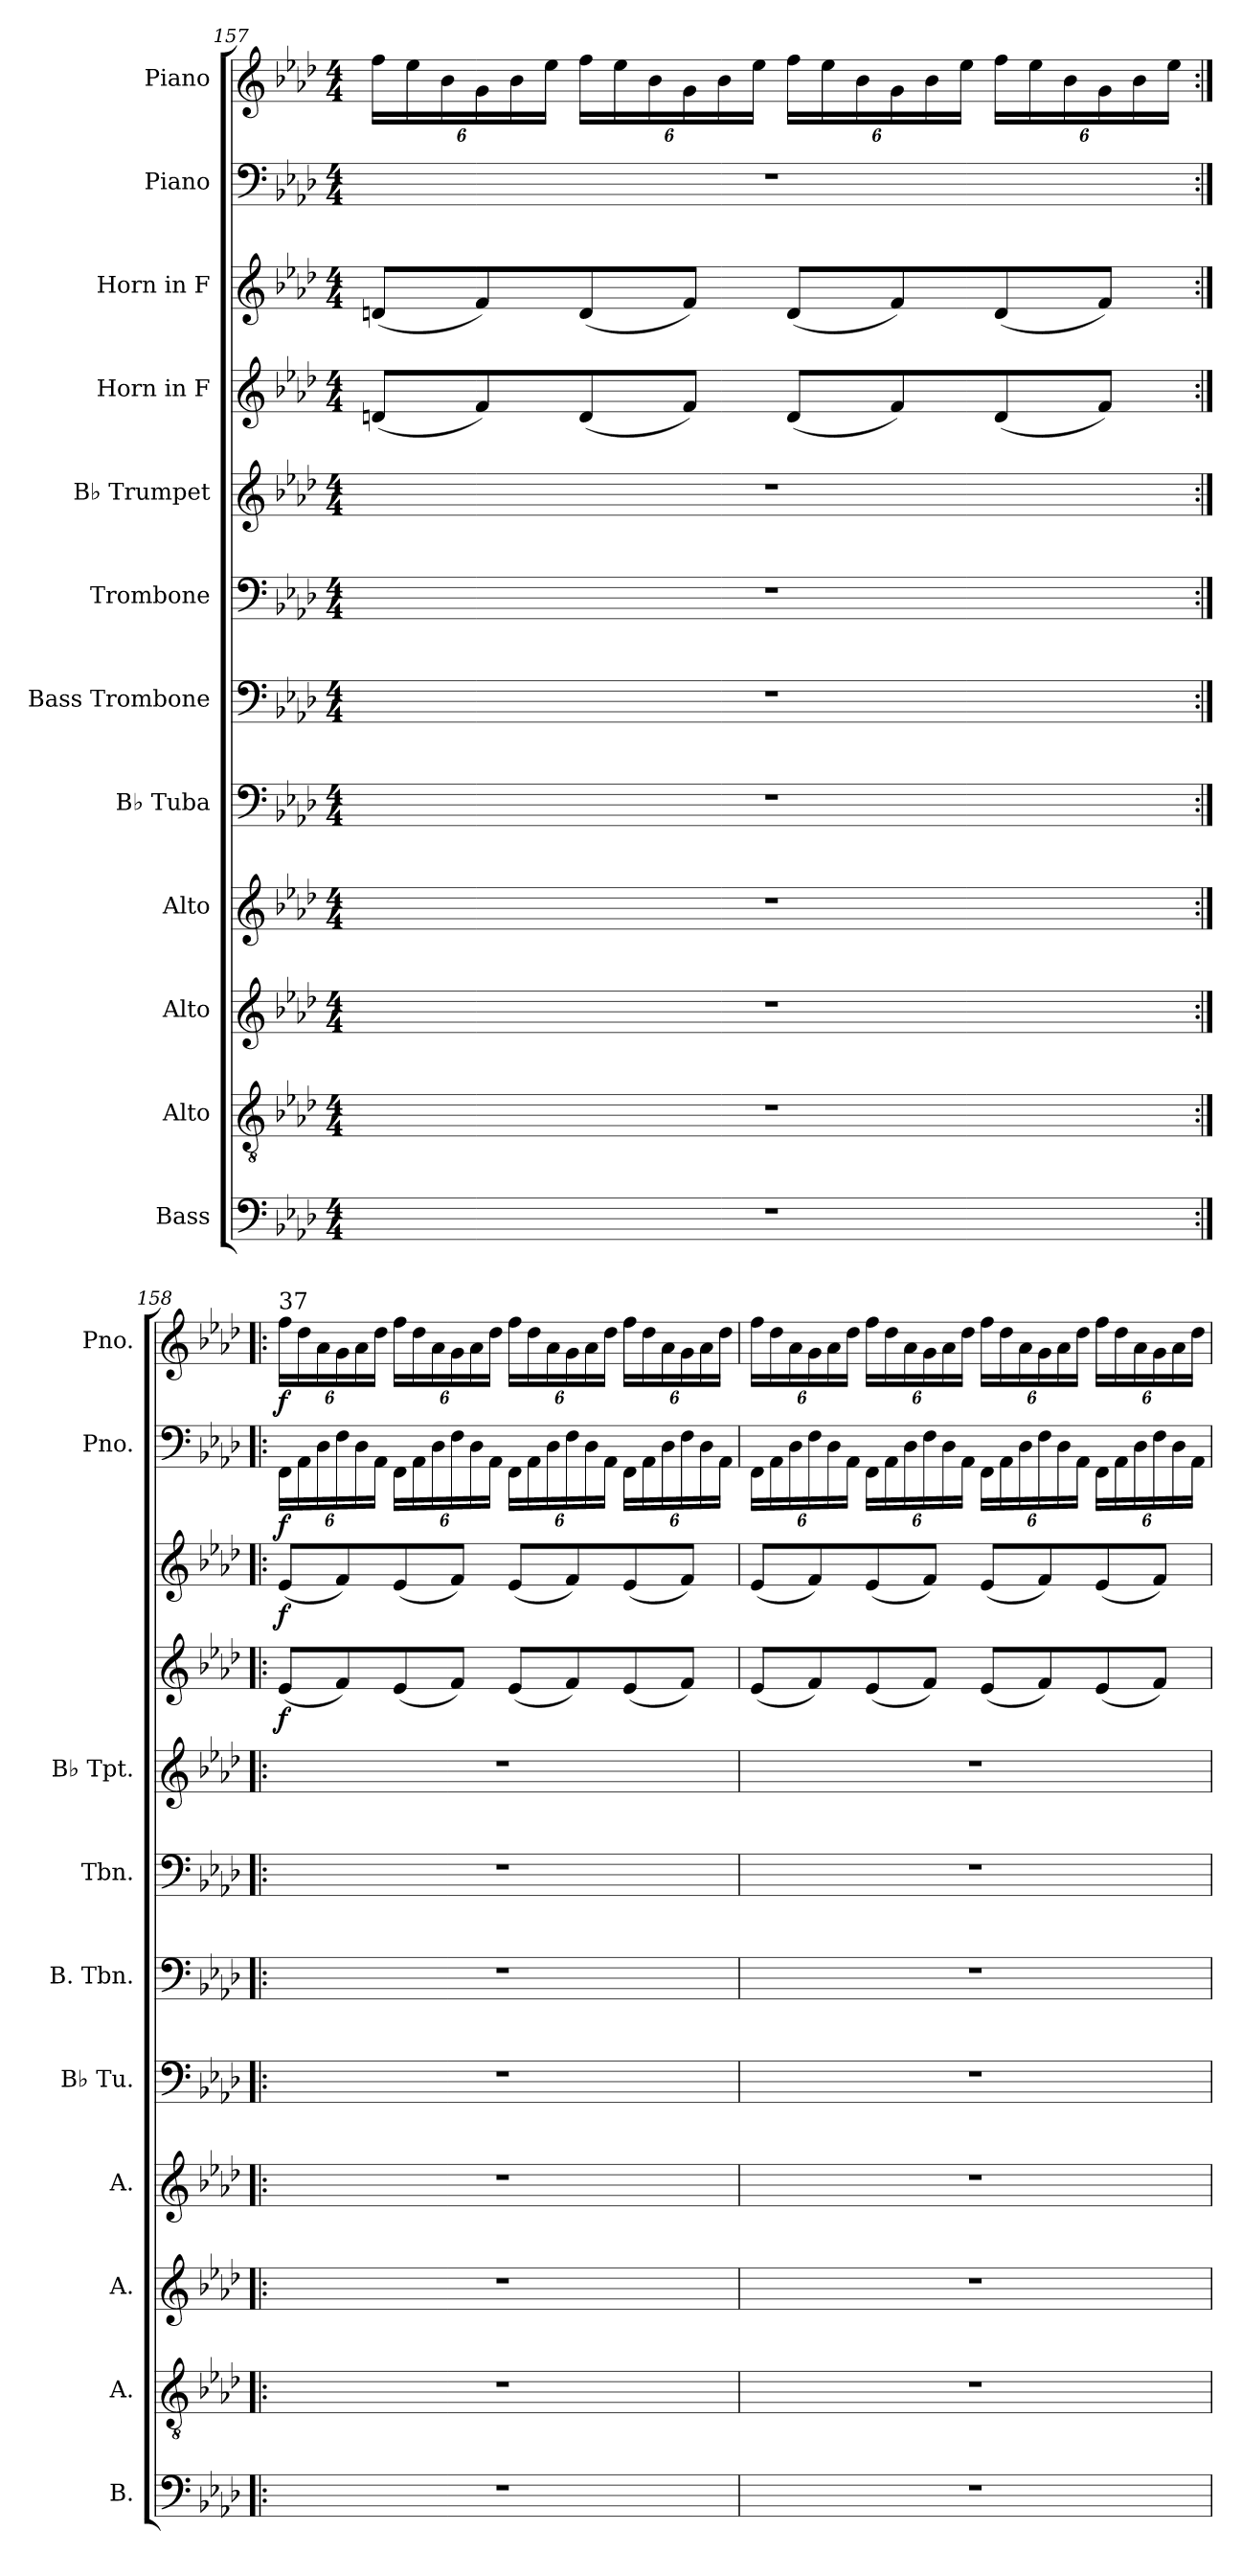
**kern	**kern	**kern	**kern	**kern	**kern	**kern	**kern	**kern	**dynam	**kern	**dynam	**kern	**dynam	**kern	**dynam
*part12	*part11	*part10	*part9	*part8	*part7	*part6	*part5	*part4	*part4	*part3	*part3	*part2	*part2	*part1	*part1
*staff12	*staff11	*staff10	*staff9	*staff8	*staff7	*staff6	*staff5	*staff4	*staff4	*staff3	*staff3	*staff2	*staff2	*staff1	*staff1
*I"Bass	*I"Alto	*I"Alto	*I"Alto	*I"B♭ Tuba	*I"Bass Trombone	*I"Trombone	*I"B♭ Trumpet	*I"Horn in F	*	*I"Horn in F	*	*I"Piano	*	*I"Piano	*
*I'B.	*I'A.	*I'A.	*I'A.	*I'B♭ Tu.	*I'B. Tbn.	*I'Tbn.	*I'B♭ Tpt.	*	*	*	*	*I'Pno.	*	*I'Pno.	*
!!LO:PB:g=z
*clefF4	*clefGv2	*clefG2	*clefG2	*clefF4	*clefF4	*clefF4	*clefG2	*clefG2	*	*clefG2	*	*clefF4	*	*clefG2	*
*	*	*	*	*	*	*	*ITrd1c2	*ITrd4c7	*	*ITrd4c7	*	*	*	*	*
*k[b-e-a-d-]	*k[b-e-a-d-]	*k[b-e-a-d-]	*k[b-e-a-d-]	*k[b-e-a-d-]	*k[b-e-a-d-]	*k[b-e-a-d-]	*k[b-e-a-d-g-c-]	*k[b-e-a-d-g-]	*	*k[b-e-a-d-g-]	*	*k[b-e-a-d-]	*	*k[b-e-a-d-]	*
*M4/4	*M4/4	*M4/4	*M4/4	*M4/4	*M4/4	*M4/4	*M4/4	*M4/4	*	*M4/4	*	*M4/4	*	*M4/4	*
*	*	*	*	*	*	*	*	*	*	*	*	*	*	*Xbrackettup	*
=157	=157	=157	=157	=157	=157	=157	=157	=157	=157	=157	=157	=157	=157	=157	=157
1r	1r	1r	1r	1r	1r	1r	1r	(8Gn/L	.	(8Gn/L	.	1r	.	24ff\LL	.
.	.	.	.	.	.	.	.	.	.	.	.	.	.	24ee-\	.
.	.	.	.	.	.	.	.	.	.	.	.	.	.	24b-\	.
.	.	.	.	.	.	.	.	8B-/)	.	8B-/)	.	.	.	24g\	.
.	.	.	.	.	.	.	.	.	.	.	.	.	.	24b-\	.
.	.	.	.	.	.	.	.	.	.	.	.	.	.	24ee-\JJ	.
.	.	.	.	.	.	.	.	(8G/	.	(8G/	.	.	.	24ff\LL	.
.	.	.	.	.	.	.	.	.	.	.	.	.	.	24ee-\	.
.	.	.	.	.	.	.	.	.	.	.	.	.	.	24b-\	.
.	.	.	.	.	.	.	.	8B-/J)	.	8B-/J)	.	.	.	24g\	.
.	.	.	.	.	.	.	.	.	.	.	.	.	.	24b-\	.
.	.	.	.	.	.	.	.	.	.	.	.	.	.	24ee-\JJ	.
.	.	.	.	.	.	.	.	(8G/L	.	(8G/L	.	.	.	24ff\LL	.
.	.	.	.	.	.	.	.	.	.	.	.	.	.	24ee-\	.
.	.	.	.	.	.	.	.	.	.	.	.	.	.	24b-\	.
.	.	.	.	.	.	.	.	8B-/)	.	8B-/)	.	.	.	24g\	.
.	.	.	.	.	.	.	.	.	.	.	.	.	.	24b-\	.
.	.	.	.	.	.	.	.	.	.	.	.	.	.	24ee-\JJ	.
.	.	.	.	.	.	.	.	(8G/	.	(8G/	.	.	.	24ff\LL	.
.	.	.	.	.	.	.	.	.	.	.	.	.	.	24ee-\	.
.	.	.	.	.	.	.	.	.	.	.	.	.	.	24b-\	.
.	.	.	.	.	.	.	.	8B-/J)	.	8B-/J)	.	.	.	24g\	.
.	.	.	.	.	.	.	.	.	.	.	.	.	.	24b-\	.
.	.	.	.	.	.	.	.	.	.	.	.	.	.	24ee-\JJ	.
!!LO:PB:g=z
=158:|!|:	=158:|!|:	=158:|!|:	=158:|!|:	=158:|!|:	=158:|!|:	=158:|!|:	=158:|!|:	=158:|!|:	=158:|!|:	=158:|!|:	=158:|!|:	=158:|!|:	=158:|!|:	=158:|!|:	=158:|!|:
*	*	*	*	*	*	*	*	*	*	*	*	*Xbrackettup	*	*	*
!	!	!	!	!	!	!	!	!	!	!	!	!	!	!LO:TX:a:t=37	!
!	!	!	!	!	!	!	!	!	!LO:DY:b	!	!LO:DY:b	!	!LO:DY:b	!	!LO:DY:b
1r	1r	1r	1r	1r	1r	1r	1r	(8A-/L	f	(8A-/L	f	24FF\LL	f	24ff\LL	f
.	.	.	.	.	.	.	.	.	.	.	.	24AA-\	.	24dd-\	.
.	.	.	.	.	.	.	.	.	.	.	.	24D-\	.	24a-\	.
.	.	.	.	.	.	.	.	8B-/)	.	8B-/)	.	24F\	.	24g\	.
.	.	.	.	.	.	.	.	.	.	.	.	24D-\	.	24a-\	.
.	.	.	.	.	.	.	.	.	.	.	.	24AA-\JJ	.	24dd-\JJ	.
.	.	.	.	.	.	.	.	(8A-/	.	(8A-/	.	24FF\LL	.	24ff\LL	.
.	.	.	.	.	.	.	.	.	.	.	.	24AA-\	.	24dd-\	.
.	.	.	.	.	.	.	.	.	.	.	.	24D-\	.	24a-\	.
.	.	.	.	.	.	.	.	8B-/J)	.	8B-/J)	.	24F\	.	24g\	.
.	.	.	.	.	.	.	.	.	.	.	.	24D-\	.	24a-\	.
.	.	.	.	.	.	.	.	.	.	.	.	24AA-\JJ	.	24dd-\JJ	.
.	.	.	.	.	.	.	.	(8A-/L	.	(8A-/L	.	24FF\LL	.	24ff\LL	.
.	.	.	.	.	.	.	.	.	.	.	.	24AA-\	.	24dd-\	.
.	.	.	.	.	.	.	.	.	.	.	.	24D-\	.	24a-\	.
.	.	.	.	.	.	.	.	8B-/)	.	8B-/)	.	24F\	.	24g\	.
.	.	.	.	.	.	.	.	.	.	.	.	24D-\	.	24a-\	.
.	.	.	.	.	.	.	.	.	.	.	.	24AA-\JJ	.	24dd-\JJ	.
.	.	.	.	.	.	.	.	(8A-/	.	(8A-/	.	24FF\LL	.	24ff\LL	.
.	.	.	.	.	.	.	.	.	.	.	.	24AA-\	.	24dd-\	.
.	.	.	.	.	.	.	.	.	.	.	.	24D-\	.	24a-\	.
.	.	.	.	.	.	.	.	8B-/J)	.	8B-/J)	.	24F\	.	24g\	.
.	.	.	.	.	.	.	.	.	.	.	.	24D-\	.	24a-\	.
.	.	.	.	.	.	.	.	.	.	.	.	24AA-\JJ	.	24dd-\JJ	.
!!LO:PB:g=z
=159	=159	=159	=159	=159	=159	=159	=159	=159	=159	=159	=159	=159	=159	=159	=159
1r	1r	1r	1r	1r	1r	1r	1r	(8A-/L	.	(8A-/L	.	24FF\LL	.	24ff\LL	.
.	.	.	.	.	.	.	.	.	.	.	.	24AA-\	.	24dd-\	.
.	.	.	.	.	.	.	.	.	.	.	.	24D-\	.	24a-\	.
.	.	.	.	.	.	.	.	8B-/)	.	8B-/)	.	24F\	.	24g\	.
.	.	.	.	.	.	.	.	.	.	.	.	24D-\	.	24a-\	.
.	.	.	.	.	.	.	.	.	.	.	.	24AA-\JJ	.	24dd-\JJ	.
.	.	.	.	.	.	.	.	(8A-/	.	(8A-/	.	24FF\LL	.	24ff\LL	.
.	.	.	.	.	.	.	.	.	.	.	.	24AA-\	.	24dd-\	.
.	.	.	.	.	.	.	.	.	.	.	.	24D-\	.	24a-\	.
.	.	.	.	.	.	.	.	8B-/J)	.	8B-/J)	.	24F\	.	24g\	.
.	.	.	.	.	.	.	.	.	.	.	.	24D-\	.	24a-\	.
.	.	.	.	.	.	.	.	.	.	.	.	24AA-\JJ	.	24dd-\JJ	.
.	.	.	.	.	.	.	.	(8A-/L	.	(8A-/L	.	24FF\LL	.	24ff\LL	.
.	.	.	.	.	.	.	.	.	.	.	.	24AA-\	.	24dd-\	.
.	.	.	.	.	.	.	.	.	.	.	.	24D-\	.	24a-\	.
.	.	.	.	.	.	.	.	8B-/)	.	8B-/)	.	24F\	.	24g\	.
.	.	.	.	.	.	.	.	.	.	.	.	24D-\	.	24a-\	.
.	.	.	.	.	.	.	.	.	.	.	.	24AA-\JJ	.	24dd-\JJ	.
.	.	.	.	.	.	.	.	(8A-/	.	(8A-/	.	24FF\LL	.	24ff\LL	.
.	.	.	.	.	.	.	.	.	.	.	.	24AA-\	.	24dd-\	.
.	.	.	.	.	.	.	.	.	.	.	.	24D-\	.	24a-\	.
.	.	.	.	.	.	.	.	8B-/J)	.	8B-/J)	.	24F\	.	24g\	.
.	.	.	.	.	.	.	.	.	.	.	.	24D-\	.	24a-\	.
.	.	.	.	.	.	.	.	.	.	.	.	24AA-\JJ	.	24dd-\JJ	.
=	=	=	=	=	=	=	=	=	=	=	=	=	=	=	=
*-	*-	*-	*-	*-	*-	*-	*-	*-	*-	*-	*-	*-	*-	*-	*-
